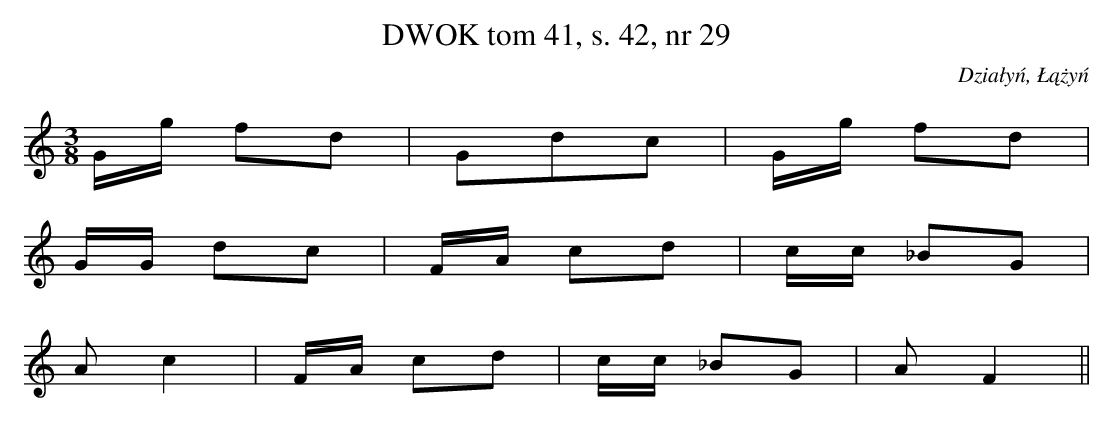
X:1
T: DWOK tom 41, s. 42, nr 29
O:Działyń, Łążyń
L: 1/16
M: 3/8
K: C
Gg f2d2 | G2d2c2 | Gg f2d2 |
GG d2c2 | FA c2d2 | cc _B2G2 |
A2 c4 | FA c2d2 | cc _B2G2 | A2 F4 ||
